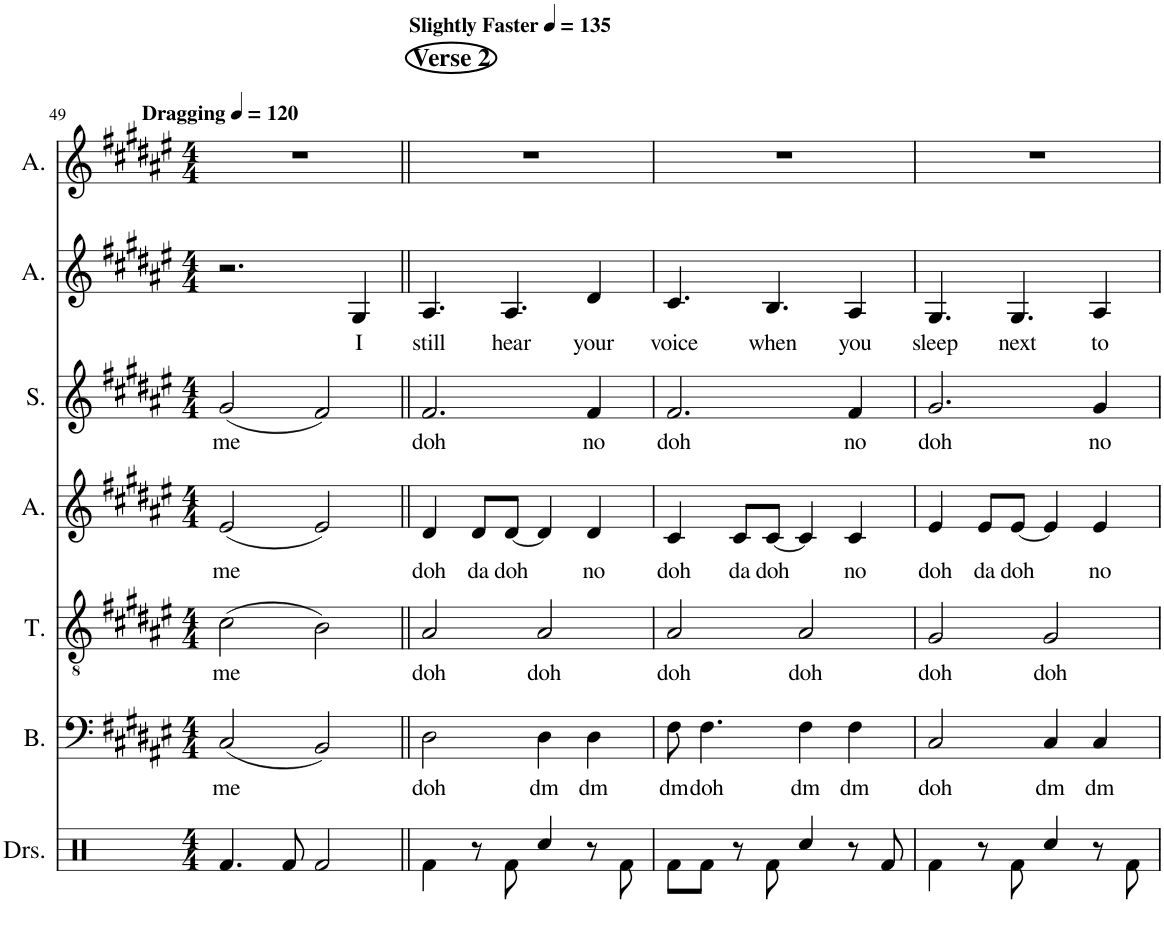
**kern	**kern	**text	**kern	**text	**kern	**text	**kern	**text	**kern	**text	**kern
*part7	*part6	*part6	*part5	*part5	*part4	*part4	*part3	*part3	*part2	*part2	*part1
*staff7	*staff6	*staff6	*staff5	*staff5	*staff4	*staff4	*staff3	*staff3	*staff2	*staff2	*staff1
*I"Drumset	*I"Bass	*	*I"Tenor	*	*I"Alto	*	*I"Soprano	*	*I"Alto	*	*I"Alto
*I'Drs.	*I'B.	*	*I'T.	*	*I'A.	*	*I'S.	*	*I'A.	*	*I'A.
!!LO:PB:g=z
*clefX	*clefF4	*	*clefGv2	*	*clefG2	*	*clefG2	*	*clefG2	*	*clefG2
*k[]	*k[f#c#g#d#a#e#]	*	*k[f#c#g#d#a#e#]	*	*k[f#c#g#d#a#e#]	*	*k[f#c#g#d#a#e#]	*	*k[f#c#g#d#a#e#]	*	*k[f#c#g#d#a#e#]
*M4/4	*M4/4	*	*M4/4	*	*M4/4	*	*M4/4	*	*M4/4	*	*M4/4
*MM120	*MM120	*	*MM120	*	*MM120	*	*MM120	*	*MM120	*	*MM120
=49	=49	=49	=49	=49	=49	=49	=49	=49	=49	=49	=49
!	!	!	!	!	!	!	!	!	!	!	!LO:TX:a:B:t=Dragging
!	!	!LO:LY:b	!	!LO:LY:b	!	!LO:LY:b	!	!LO:LY:b	!	!	!
4.Rf/	(2C#/	me	(2c#\	me	(2e#/	me	(2g#/	me	2.r	.	1r
8Rf/	.	.	.	.	.	.	.	.	.	.	.
2Rf/	2BB/)	.	2B\)	.	2e#/)	.	2f#/)	.	.	.	.
!	!	!	!	!	!	!	!	!	!	!LO:LY:b	!
.	.	.	.	.	.	.	.	.	4G#/	I	.
=50||	=50||	=50||	=50||	=50||	=50||	=50||	=50||	=50||	=50||	=50||	=50||
*	*	*	*	*	*	*	*	*	*	*	*MM135
!	!	!	!	!	!	!	!	!	!	!	!LO:TX:a:B:t=Verse 2
!	!	!	!	!	!	!	!	!	!	!	!LO:TX:a:B:t=Slightly Faster
!	!	!LO:LY:b	!	!LO:LY:b	!	!LO:LY:b	!	!LO:LY:b	!	!LO:LY:b	!
4Rf\	2D#\	doh	2A#/	doh	4d#/	doh	2.f#/	doh	4.A#/	still	1r
!	!	!	!	!	!	!LO:LY:b	!	!	!	!	!
8r	.	.	.	.	8d#/L	da	.	.	.	.	.
!	!	!	!	!	!	!LO:LY:b	!	!	!	!LO:LY:b	!
8Rf\	.	.	.	.	[8d#/J	doh	.	.	4.A#/	hear	.
!	!	!LO:LY:b	!	!LO:LY:b	!	!	!	!	!	!	!
4Rcc/	4D#\	dm	2A#/	doh	4d#/]	.	.	.	.	.	.
!	!	!LO:LY:b	!	!	!	!LO:LY:b	!	!LO:LY:b	!	!LO:LY:b	!
8r	4D#\	dm	.	.	4d#/	no	4f#/	no	4d#/	your	.
8Rf\	.	.	.	.	.	.	.	.	.	.	.
=51	=51	=51	=51	=51	=51	=51	=51	=51	=51	=51	=51
!	!	!LO:LY:b	!	!LO:LY:b	!	!LO:LY:b	!	!LO:LY:b	!	!LO:LY:b	!
8Rf\L	8F#\	dm	2A#/	doh	4c#/	doh	2.f#/	doh	4.c#/	voice	1r
!	!	!LO:LY:b	!	!	!	!	!	!	!	!	!
8Rf\J	4.F#\	doh	.	.	.	.	.	.	.	.	.
!	!	!	!	!	!	!LO:LY:b	!	!	!	!	!
8r	.	.	.	.	8c#/L	da	.	.	.	.	.
!	!	!	!	!	!	!LO:LY:b	!	!	!	!LO:LY:b	!
8Rf\	.	.	.	.	[8c#/J	doh	.	.	4.B/	when	.
!	!	!LO:LY:b	!	!LO:LY:b	!	!	!	!	!	!	!
4Rcc/	4F#\	dm	2A#/	doh	4c#/]	.	.	.	.	.	.
!	!	!LO:LY:b	!	!	!	!LO:LY:b	!	!LO:LY:b	!	!LO:LY:b	!
8r	4F#\	dm	.	.	4c#/	no	4f#/	no	4A#/	you	.
8Rf/	.	.	.	.	.	.	.	.	.	.	.
=52	=52	=52	=52	=52	=52	=52	=52	=52	=52	=52	=52
!	!	!LO:LY:b	!	!LO:LY:b	!	!LO:LY:b	!	!LO:LY:b	!	!LO:LY:b	!
4Rf\	2C#/	doh	2G#/	doh	4e#/	doh	2.g#/	doh	4.G#/	sleep	1r
!	!	!	!	!	!	!LO:LY:b	!	!	!	!	!
8r	.	.	.	.	8e#/L	da	.	.	.	.	.
!	!	!	!	!	!	!LO:LY:b	!	!	!	!LO:LY:b	!
8Rf\	.	.	.	.	[8e#/J	doh	.	.	4.G#/	next	.
!	!	!LO:LY:b	!	!LO:LY:b	!	!	!	!	!	!	!
4Rcc/	4C#/	dm	2G#/	doh	4e#/]	.	.	.	.	.	.
!	!	!LO:LY:b	!	!	!	!LO:LY:b	!	!LO:LY:b	!	!LO:LY:b	!
8r	4C#/	dm	.	.	4e#/	no	4g#/	no	4A#/	to	.
8Rf\	.	.	.	.	.	.	.	.	.	.	.
=	=	=	=	=	=	=	=	=	=	=	=
*-	*-	*-	*-	*-	*-	*-	*-	*-	*-	*-	*-
